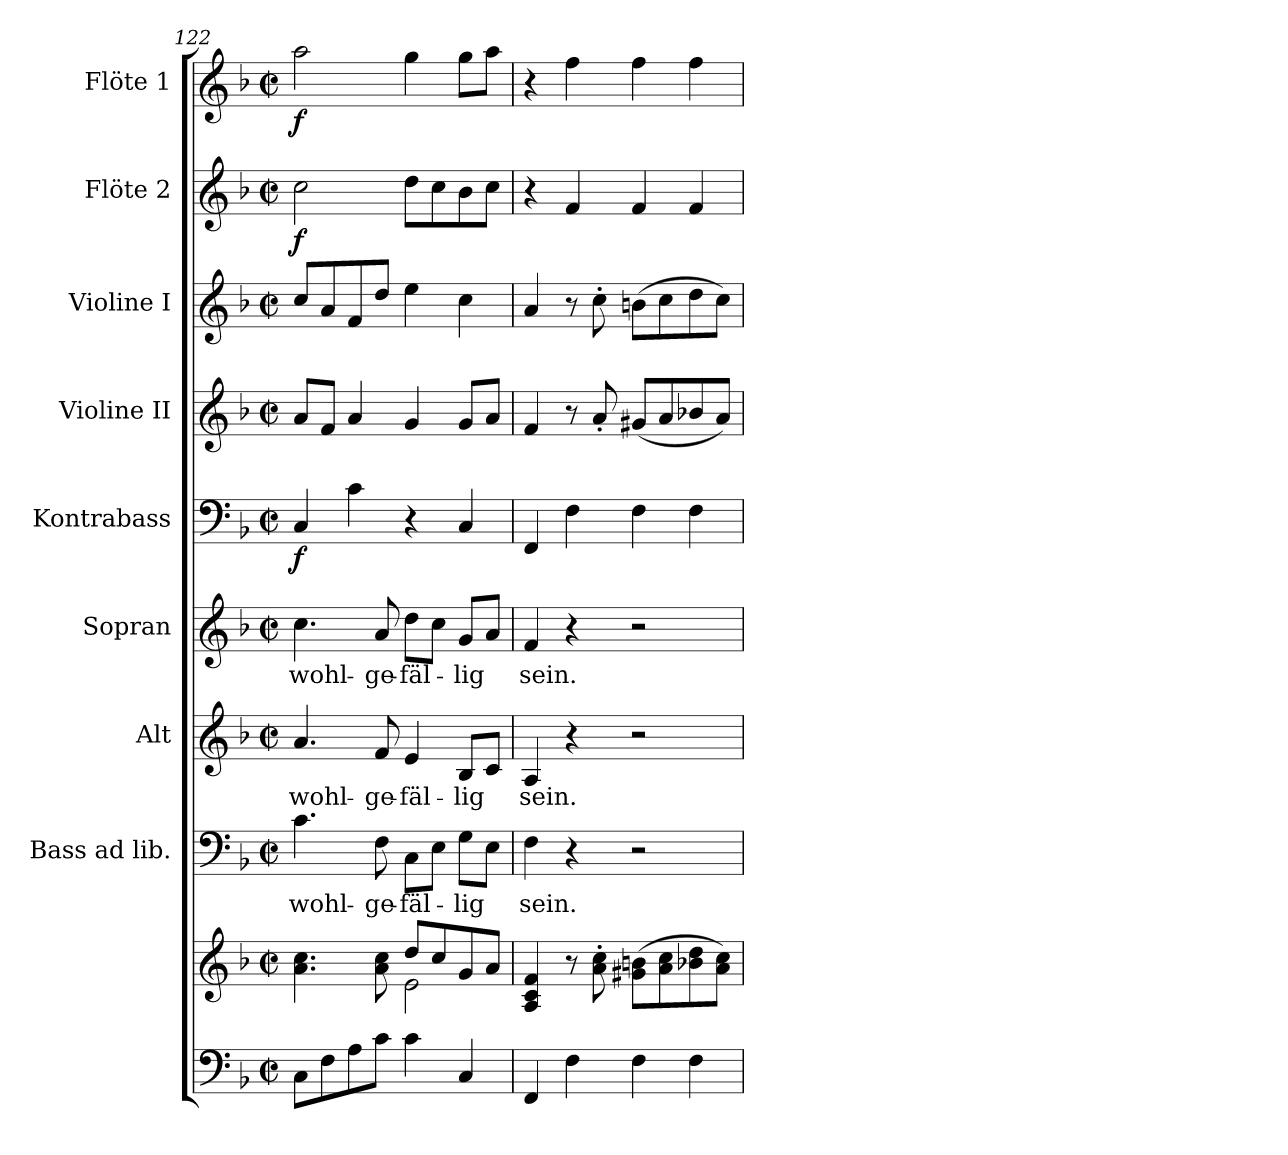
**kern	**kern	**kern	**text	**kern	**text	**kern	**text	**kern	**dynam	**kern	**kern	**kern	**dynam	**kern	**dynam
*part9	*part9	*part8	*part8	*part7	*part7	*part6	*part6	*part5	*part5	*part4	*part3	*part2	*part2	*part1	*part1
*staff10	*staff9	*staff8	*staff8	*staff7	*staff7	*staff6	*staff6	*staff5	*staff5	*staff4	*staff3	*staff2	*staff2	*staff1	*staff1
*	*	*I"Bass ad lib.	*	*I"Alt	*	*I"Sopran	*	*I"Kontrabass	*	*I"Violine II	*I"Violine I	*I"Flöte 2	*	*I"Flöte 1	*
*	*	*I'B.	*	*I'A.	*	*I'S.	*	*I'Kb.	*	*I'Vl. II	*I'Vl. I	*I'Fl. 2	*	*I'Fl. 1	*
*clefF4	*clefG2	*clefF4	*	*clefG2	*	*clefG2	*	*clefF4	*	*clefG2	*clefG2	*clefG2	*	*clefG2	*
*	*	*	*	*	*	*	*	*ITrd7c12	*	*	*	*	*	*	*
*k[b-]	*k[b-]	*k[b-]	*	*k[b-]	*	*k[b-]	*	*k[b-]	*	*k[b-]	*k[b-]	*k[b-]	*	*k[b-]	*
*F:	*F:	*F:	*	*F:	*	*F:	*	*F:	*	*F:	*F:	*F:	*	*F:	*
*M2/2	*M2/2	*M2/2	*	*M2/2	*	*M2/2	*	*M2/2	*	*M2/2	*M2/2	*M2/2	*	*M2/2	*
*met(c|)	*met(c|)	*met(c|)	*	*met(c|)	*	*met(c|)	*	*met(c|)	*	*met(c|)	*met(c|)	*met(c|)	*	*met(c|)	*
=122	=122	=122	=122	=122	=122	=122	=122	=122	=122	=122	=122	=122	=122	=122	=122
*	*^	*	*	*	*	*	*	*	*	*	*	*	*	*	*
!	!	!	!	!LO:LY:b	!	!LO:LY:b	!	!LO:LY:b	!	!LO:DY:b	!	!	!	!LO:DY:b	!	!LO:DY:b
8C\L	4.a\ 4.cc\	2ryy	4.c\	wohl-	4.a/	wohl-	4.cc\	wohl-	4CC/	f	8a/L	8cc/L	2cc\	f	2aa\	f
8F\	.	.	.	.	.	.	.	.	.	.	8f/J	8a/	.	.	.	.
8A\	.	.	.	.	.	.	.	.	4C\	.	4a/	8f/	.	.	.	.
!	!	!	!	!LO:LY:b	!	!LO:LY:b	!	!LO:LY:b	!	!	!	!	!	!	!	!
8c\J	8a\ 8cc\	.	8F\	-ge-	8f/	-ge-	8a/	-ge-	.	.	.	8dd/J	.	.	.	.
!	!	!	!	!LO:LY:b	!	!LO:LY:b	!	!LO:LY:b	!	!	!	!	!	!	!	!
4c\	8dd/L	2e\	8C\L	-fäl-	4e/	-fäl-	8dd\L	-fäl-	4r	.	4g/	4ee\	8dd\L	.	4gg\	.
.	8cc/	.	8E\J	.	.	.	8cc\J	.	.	.	.	.	8cc\	.	.	.
!	!	!	!	!LO:LY:b	!	!LO:LY:b	!	!LO:LY:b	!	!	!	!	!	!	!	!
4C/	8g/	.	8G\L	-lig	8B-/L	-lig	8g/L	-lig	4CC/	.	8g/L	4cc\	8b-\	.	8gg\L	.
.	8a/J	.	8E\J	.	8c/J	.	8a/J	.	.	.	8a/J	.	8cc\J	.	8aa\J	.
*	*v	*v	*	*	*	*	*	*	*	*	*	*	*	*	*	*
=123	=123	=123	=123	=123	=123	=123	=123	=123	=123	=123	=123	=123	=123	=123	=123
!	!	!	!LO:LY:b	!	!LO:LY:b	!	!LO:LY:b	!	!	!	!	!	!	!	!
4FF/	4A/ 4c/ 4f/	4F\	sein.	4A/	sein.	4f/	sein.	4FFF/	.	4f/	4a/	4r	.	4r	.
4F\	8r	4r	.	4r	.	4r	.	4FF\	.	8r	8r	4f/	.	4ff\	.
.	8a\'> 8cc\'>	.	.	.	.	.	.	.	.	8a'</	8cc'>\	.	.	.	.
4F\	(>8g#X\ 8bn\L	2r	.	2r	.	2r	.	4FF\	.	(<8g#X/L	(>8bn\L	4f/	.	4ff\	.
.	8a\ 8cc\	.	.	.	.	.	.	.	.	8a/	8cc\	.	.	.	.
4F\	8b-X\ 8dd\	.	.	.	.	.	.	4FF\	.	8b-X/	8dd\	4f/	.	4ff\	.
.	8a\ 8cc\J)	.	.	.	.	.	.	.	.	8a/J)	8cc\J)	.	.	.	.
=	=	=	=	=	=	=	=	=	=	=	=	=	=	=	=
*-	*-	*-	*-	*-	*-	*-	*-	*-	*-	*-	*-	*-	*-	*-	*-
